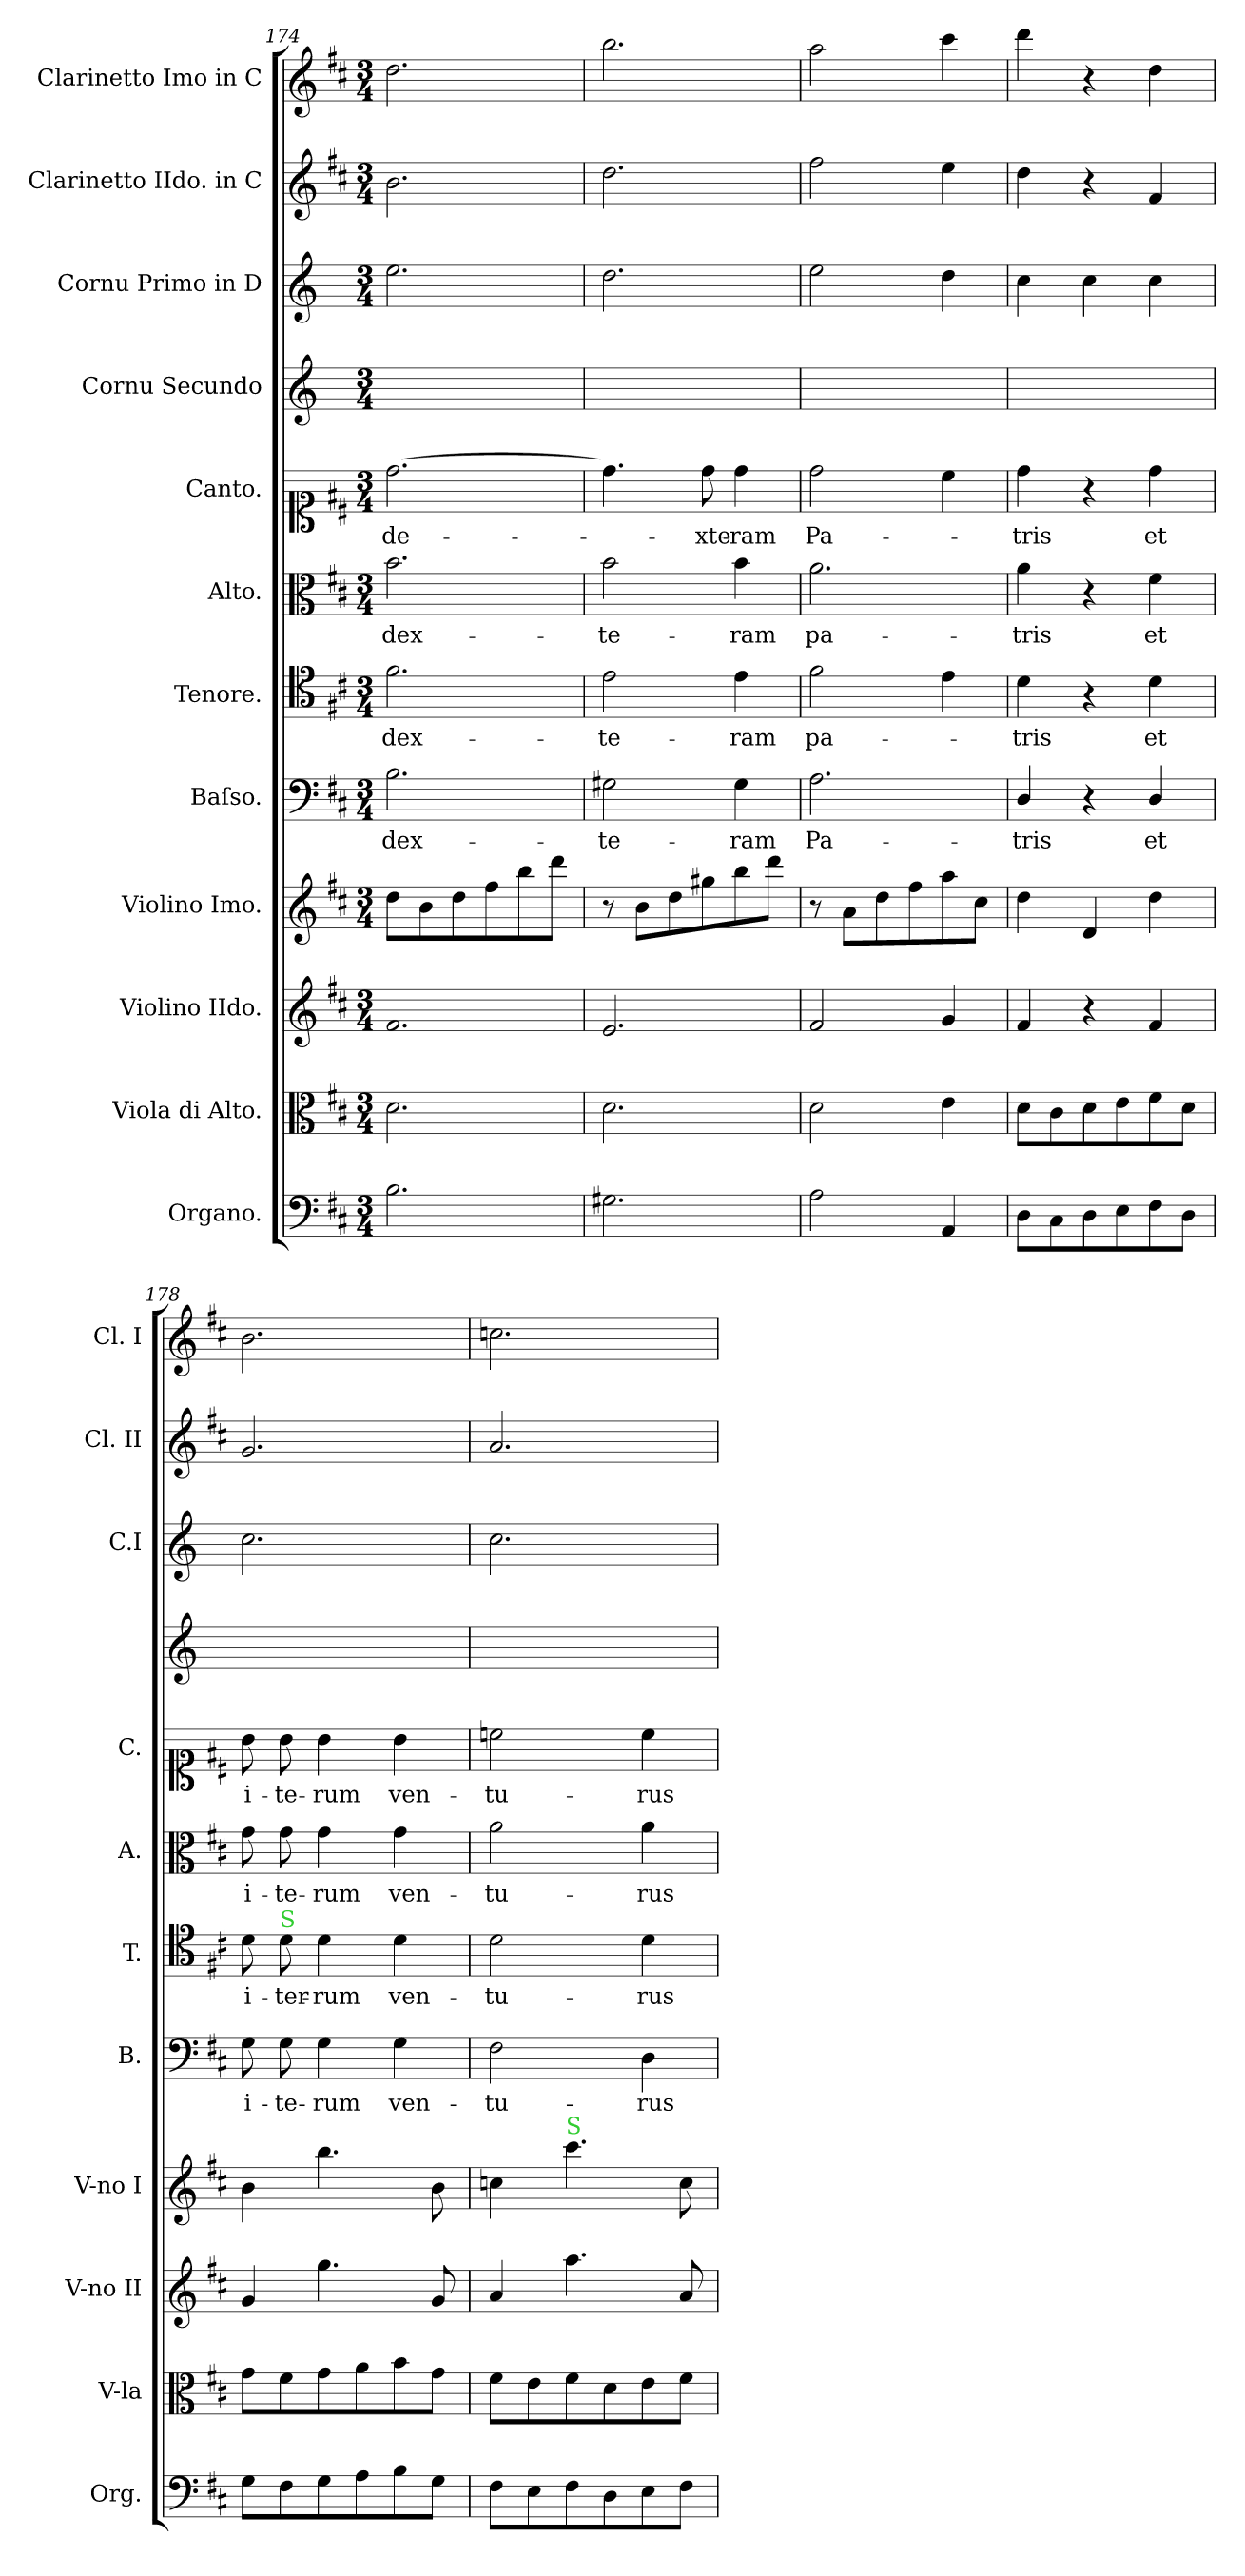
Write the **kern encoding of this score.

**kern	**kern	**kern	**kern	**kern	**text	**kern	**text	**kern	**text	**kern	**text	**kern	**kern	**kern	**kern
*part12	*part11	*part10	*part9	*part8	*part8	*part7	*part7	*part6	*part6	*part5	*part5	*part4	*part3	*part2	*part1
*staff12	*staff11	*staff10	*staff9	*staff8	*staff8	*staff7	*staff7	*staff6	*staff6	*staff5	*staff5	*staff4	*staff3	*staff2	*staff1
*I"Organo.	*I"Viola di Alto.	*I"Violino IIdo.	*I"Violino Imo.	*I"Baſso.	*	*I"Tenore.	*	*I"Alto.	*	*I"Canto.	*	*I"Cornu Secundo	*I"Cornu Primo in D	*I"Clarinetto IIdo. in C	*I"Clarinetto Imo in C
*I'Org.	*I'V-la	*I'V-no II	*I'V-no I	*I'B.	*	*I'T.	*	*I'A.	*	*I'C.	*	*	*I'C.I	*I'Cl. II	*I'Cl. I
*clefF4	*clefC3	*clefG2	*clefG2	*clefF4	*	*clefC4	*	*clefC3	*	*clefC1	*	*clefG2	*clefG2	*clefG2	*clefG2
*	*	*	*	*	*	*	*	*	*	*	*	*ITrd6c10	*ITrd6c10	*	*
*k[f#c#]	*k[f#c#]	*k[f#c#]	*k[f#c#]	*k[f#c#]	*	*k[f#c#]	*	*k[f#c#]	*	*k[f#c#]	*	*k[f#c#]	*k[f#c#]	*k[f#c#]	*k[f#c#]
*M3/4	*M3/4	*M3/4	*M3/4	*M3/4	*	*M3/4	*	*M3/4	*	*M3/4	*	*M3/4	*M3/4	*M3/4	*M3/4
=174	=174	=174	=174	=174	=174	=174	=174	=174	=174	=174	=174	=174	=174	=174	=174
2.B\	2.d\	2.f#/	8dd\L	2.B\	dex-	2.f#\	dex-	2.b\	dex-	[2.dd\	de-	2.ryy	2.f#\	2.b\	2.dd\
.	.	.	8b\	.	.	.	.	.	.	.	.	.	.	.	.
.	.	.	8dd\	.	.	.	.	.	.	.	.	.	.	.	.
.	.	.	8ff#\	.	.	.	.	.	.	.	.	.	.	.	.
.	.	.	8bb\	.	.	.	.	.	.	.	.	.	.	.	.
.	.	.	8ddd\J	.	.	.	.	.	.	.	.	.	.	.	.
=175	=175	=175	=175	=175	=175	=175	=175	=175	=175	=175	=175	=175	=175	=175	=175
2.G#X\	2.d\	2.e/	8r	2G#X\	-te-	2e\	-te-	2b\	-te-	4.dd\]	.	2.ryy	2.e\	2.dd\	2.bb\
.	.	.	8b\L	.	.	.	.	.	.	.	.	.	.	.	.
.	.	.	8dd\	.	.	.	.	.	.	.	.	.	.	.	.
.	.	.	8gg#X\	.	.	.	.	.	.	8dd\	-xte-	.	.	.	.
.	.	.	8bb\	4G#\	-ram	4e\	-ram	4b\	-ram	4dd\	-ram	.	.	.	.
.	.	.	8ddd\J	.	.	.	.	.	.	.	.	.	.	.	.
=176	=176	=176	=176	=176	=176	=176	=176	=176	=176	=176	=176	=176	=176	=176	=176
2A\	2d\	2f#/	8r	2.A\	Pa-	2f#\	pa-	2.a\	pa-	2dd\	Pa-	2.ryy	2f#\	2ff#\	2aa\
.	.	.	8a\L	.	.	.	.	.	.	.	.	.	.	.	.
.	.	.	8dd\	.	.	.	.	.	.	.	.	.	.	.	.
.	.	.	8ff#\	.	.	.	.	.	.	.	.	.	.	.	.
4AA/	4e\	4g/	8aa\	.	.	4e\	.	.	.	4cc#\	.	.	4e\	4ee\	4ccc#\
.	.	.	8cc#\J	.	.	.	.	.	.	.	.	.	.	.	.
=177	=177	=177	=177	=177	=177	=177	=177	=177	=177	=177	=177	=177	=177	=177	=177
8D\L	8d\L	4f#/	4dd\	4D/	-tris	4d\	-tris	4a\	-tris	4dd\	-tris	2.ryy	4d\	4dd\	4ddd\
8C#\	8c#\	.	.	.	.	.	.	.	.	.	.	.	.	.	.
8D\	8d\	4r	4d/	4r	.	4r	.	4r	.	4r	.	.	4d\	4r	4r
8E\	8e\	.	.	.	.	.	.	.	.	.	.	.	.	.	.
8F#\	8f#\	4f#/	4dd\	4D/	et	4d\	et	4f#\	et	4dd\	et	.	4d\	4f#/	4dd\
8D\J	8d\J	.	.	.	.	.	.	.	.	.	.	.	.	.	.
=178	=178	=178	=178	=178	=178	=178	=178	=178	=178	=178	=178	=178	=178	=178	=178
8G\L	8g\L	4g/	4b\	8G\	i-	8d\	i-	8g\	i-	8b\	i-	2.ryy	2.d\	2.g/	2.b\
!	!	!	!	!	!	!LO:TX:a:color=limegreen:t=S	!	!	!	!	!	!	!	!	!
8F#\	8f#\	.	.	8G\	-te-	8d\	-ter-	8g\	-te-	8b\	-te-	.	.	.	.
8G\	8g\	4.gg\	4.bb\	4G\	-rum	4d\	-rum	4g\	-rum	4b\	-rum	.	.	.	.
8A\	8a\	.	.	.	.	.	.	.	.	.	.	.	.	.	.
8B\	8b\	.	.	4G\	ven-	4d\	ven-	4g\	ven-	4b\	ven-	.	.	.	.
8G\J	8g\J	8g/	8b\	.	.	.	.	.	.	.	.	.	.	.	.
=179	=179	=179	=179	=179	=179	=179	=179	=179	=179	=179	=179	=179	=179	=179	=179
8F#\L	8f#\L	4a/	4ccn\	2F#\	-tu-	2d\	-tu-	2a\	-tu-	2ccn\	-tu-	2.ryy	2.d\	2.a/	2.ccn\
8E\	8e\	.	.	.	.	.	.	.	.	.	.	.	.	.	.
!	!	!	!LO:TX:a:color=limegreen:t=S	!	!	!	!	!	!	!	!	!	!	!	!
8F#\	8f#\	4.aa\	4.ccc#\	.	.	.	.	.	.	.	.	.	.	.	.
8D\	8d\	.	.	.	.	.	.	.	.	.	.	.	.	.	.
8E\	8e\	.	.	4D\	-rus	4d\	-rus	4a\	-rus	4cc\	-rus	.	.	.	.
8F#\J	8f#\J	8a/	8cc\	.	.	.	.	.	.	.	.	.	.	.	.
=	=	=	=	=	=	=	=	=	=	=	=	=	=	=	=
*-	*-	*-	*-	*-	*-	*-	*-	*-	*-	*-	*-	*-	*-	*-	*-
